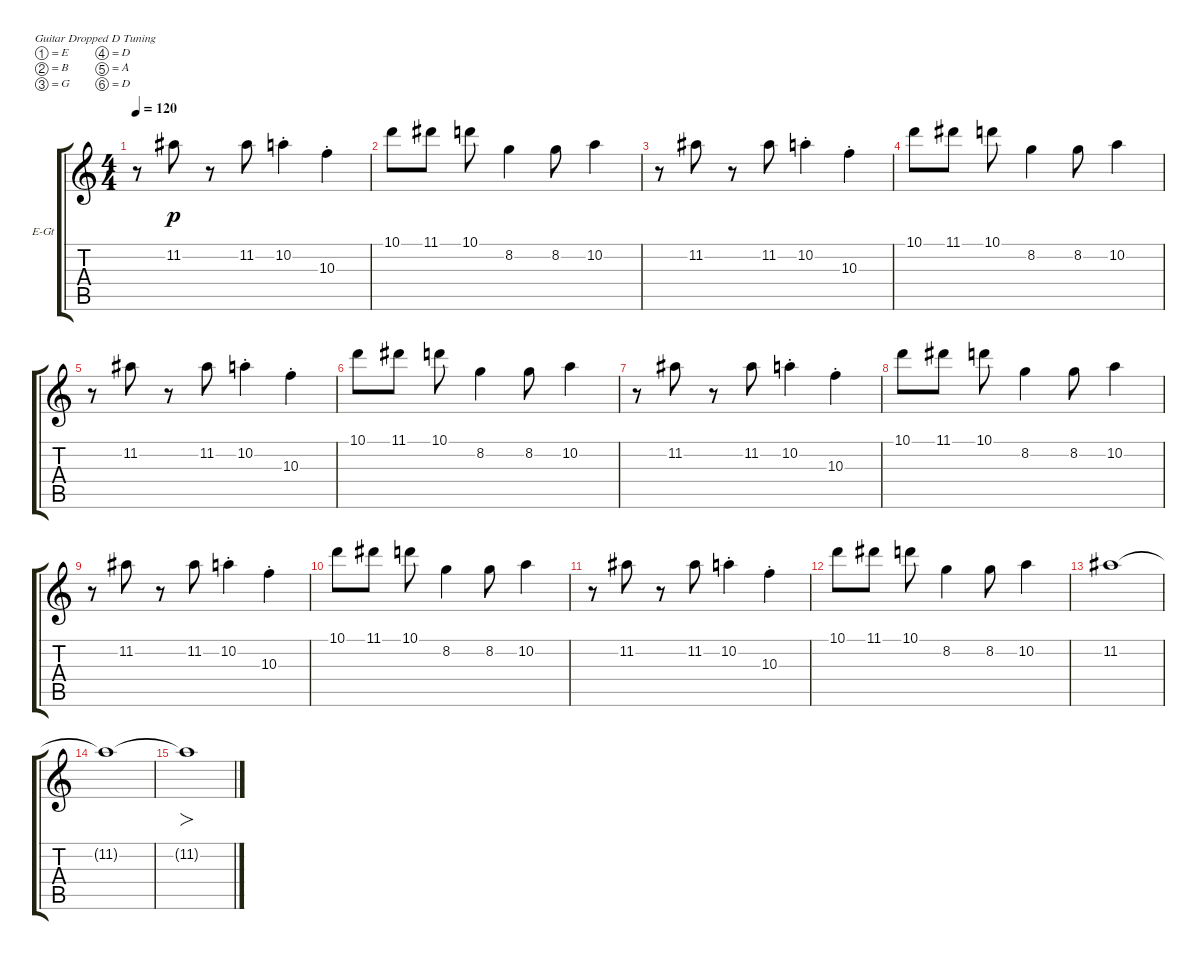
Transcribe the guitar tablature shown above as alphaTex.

\bracketExtendMode groupsimilarinstruments
\firstSystemTrackNameOrientation horizontal
\otherSystemsTrackNameOrientation horizontal
\track ("Lead Guitar" "E-Gt") {instrument distortionguitar}
\staff {score tabs}
\tuning (E4 B3 G3 D3 A2 D2)
\ts (4 4)
\tempo 120
\clef g2
\ks c
r.8{dy p} 11.2.8 r.8 11.2.8 10.2{st}.4 10.3{st}.4 |
10.1.8 11.1.8 10.1.8 8.2.4 8.2.8 10.2.4 |
r.8 11.2.8 r.8 11.2.8 10.2{st}.4 10.3{st}.4 |
10.1.8 11.1.8 10.1.8 8.2.4 8.2.8 10.2.4 |
r.8 11.2.8 r.8 11.2.8 10.2{st}.4 10.3{st}.4 |
10.1.8 11.1.8 10.1.8 8.2.4 8.2.8 10.2.4 |
r.8 11.2.8 r.8 11.2.8 10.2{st}.4 10.3{st}.4 |
10.1.8 11.1.8 10.1.8 8.2.4 8.2.8 10.2.4 |
r.8 11.2.8 r.8 11.2.8 10.2{st}.4 10.3{st}.4 |
10.1.8 11.1.8 10.1.8 8.2.4 8.2.8 10.2.4 |
r.8 11.2.8 r.8 11.2.8 10.2{st}.4 10.3{st}.4 |
10.1.8 11.1.8 10.1.8 8.2.4 8.2.8 10.2.4 |
11.2.1 |
11.2{t}.1 |
11.2{t}.1{fo}
